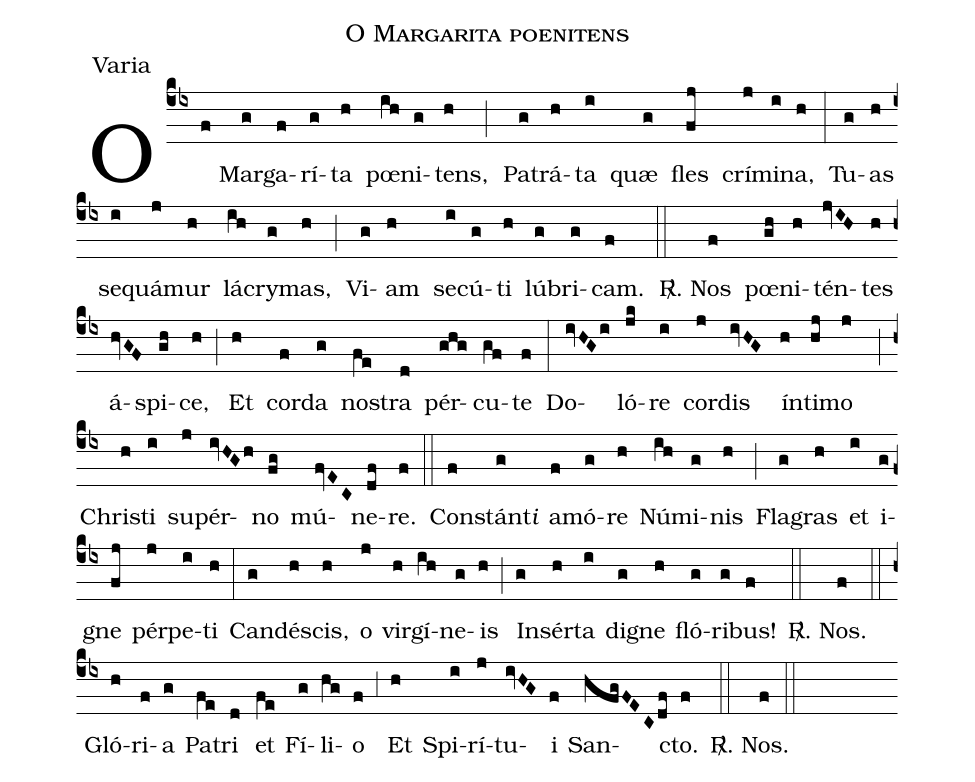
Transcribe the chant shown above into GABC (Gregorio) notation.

name:O Margarita poenitens;
office-part:Varia;
%%
(cb4)O(f) Mar(g)ga(f)rí(g)ta(h) pœ(ih)ni(g)tens,(h) (;) Pa(g)trá(h)ta(i) quæ(g) fles(fj) crí(j)mi(i)na,(h) (:) Tu(g)as(h) se(i)quá(j)mur(h) lá(ih)cry(g)mas,(h) (;) Vi(g)am(h) se(i)cú(g)ti(h) lú(g)bri(g)cam.(f) (::)

<sp>R/</sp>. Nos(f) pœ(gh)ni(h)tén(jvIH)tes(h) á(hvGF)spi(gh)ce,(h) (;) Et(h) cor(f)da(g) no(fe)stra(d) pér(ghg)cu(gf)te(f) (:) Do(ivHGi)ló(jk)re(i) cor(j)dis(ivHG) ín(h)ti(hj)mo(j) (;) Chri(h)sti(i) su(j)pér(ivHGh)no(fg) mú(fvEC)ne(df)re.(f) (::)

Con(f)stánt<i>i</i>(g) a(f)mó(g)re(h) Nú(ih)mi(g)nis(h) (;) Fla(g)gras(h) et(i) i(g)gne(fj) pér(j)pe(i)ti(h) (:) Can(g)dé(h)scis,(h) o(j) vir(h)gí(ih)ne(g)is(h) (;) In(g)sér(h)ta(i) di(g)gne(h) fló(g)ri(g)bus!(f) (::) <sp>R/</sp>. Nos.(f) (::) Gló(h)ri(f)a(g) Pa(fe)tri(d) et(fe) Fí(g)li(hg)o(f) (;3) Et(h) Spi(i)rí(j)tu(ivHG)i(f) San(hfgFECdf)cto.(f) (::) <sp>R/</sp>. Nos.(f) (::)
